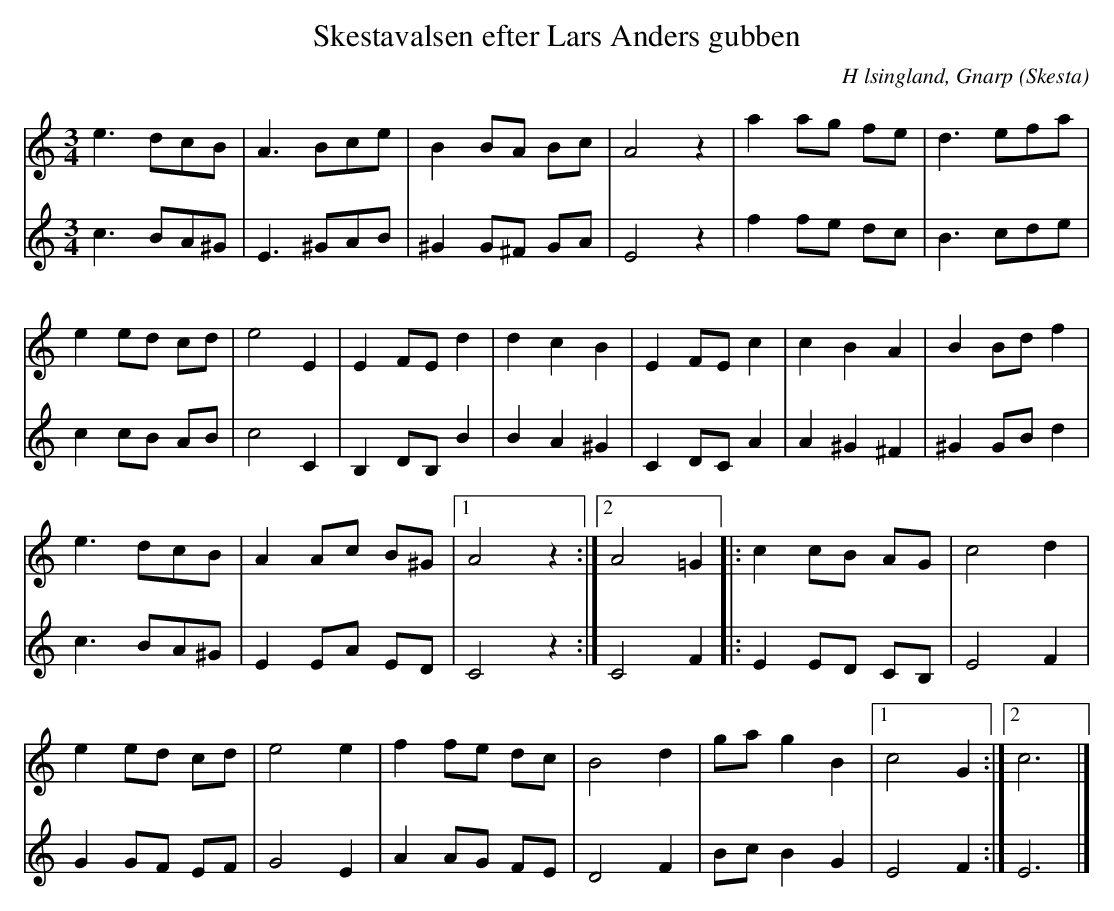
X:1
T: Skestavalsen efter Lars Anders gubben
O: H lsingland, Gnarp (Skesta)
M: 3/4
L: 1/8
K: Am
V:1
e3 dcB | A3 Bce | B2 BA Bc | A4 z2 | a2 ag fe | d3 efa |
e2 ed cd | e4 E2 | E2 FE d2 | d2 c2 B2 | E2 FE c2 | c2 B2 A2 | B2 Bd f2 |
e3 dcB | A2 Ac B^G |1 A4 z2 :|2 A4 =G2 |: c2 cB AG | c4 d2 |
e2 ed cd | e4 e2 | f2 fe dc | B4 d2 | ga g2 B2 |1 c4 G2 :|2 c6 |]
V:2
c3 BA^G | E3 ^GAB | ^G2 G^F GA | E4 z2 | f2 fe dc | B3 cde |
c2 cB AB | c4 C2 | B,2 DB, B2 | B2 A2 ^G2 | C2 DC A2 | A2 ^G2 ^F2 | ^G2 GB d2 |
c3 BA^G | E2 EA ED |1 C4 z2 :|2 C4 F2 |: E2 ED CB, | E4 F2 |
G2 GF EF | G4 E2 | A2 AG FE | D4 F2 | Bc B2 G2 |1 E4 F2 :|2 E6 |]
